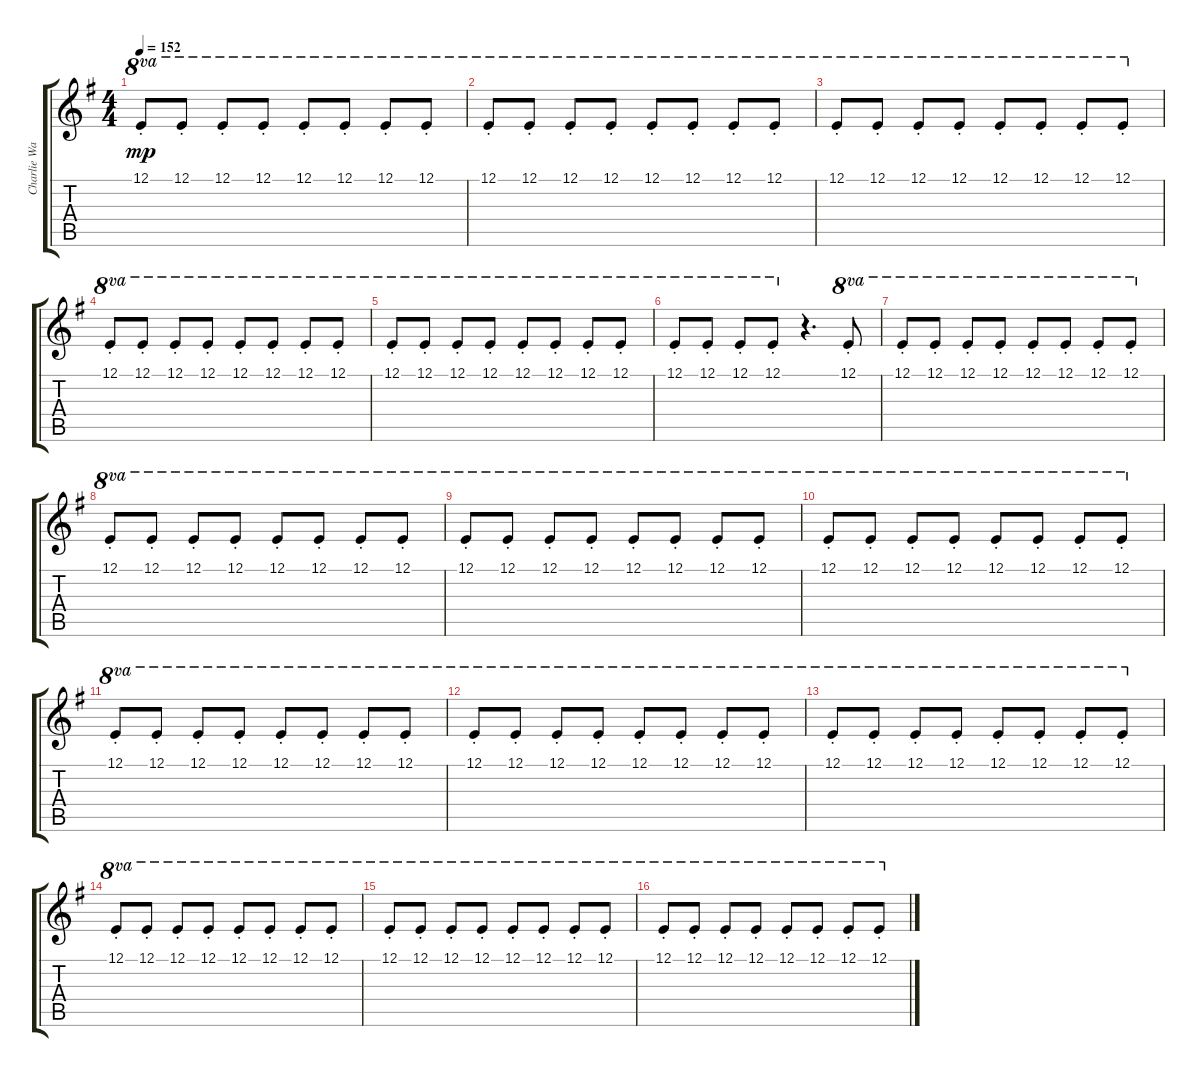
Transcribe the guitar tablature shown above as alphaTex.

\track ("Charlie Watts - Cymbal & Misc Percussion" "Charlie Wa") {instrument reversecymbal}
\staff {score tabs}
\tuning (E4 B3 G3 D3 A2 E2) {hide}
\ts (4 4)
\tempo 152
\clef g2
\ks g
12.1{st}.8{ot 8va dy mp} 12.1{st}.8{ot 8va} 12.1{st}.8{ot 8va} 12.1{st}.8{ot 8va} 12.1{st}.8{ot 8va} 12.1{st}.8{ot 8va} 12.1{st}.8{ot 8va} 12.1{st}.8{ot 8va} |
12.1{st}.8{ot 8va} 12.1{st}.8{ot 8va} 12.1{st}.8{ot 8va} 12.1{st}.8{ot 8va} 12.1{st}.8{ot 8va} 12.1{st}.8{ot 8va} 12.1{st}.8{ot 8va} 12.1{st}.8{ot 8va} |
12.1{st}.8{ot 8va} 12.1{st}.8{ot 8va} 12.1{st}.8{ot 8va} 12.1{st}.8{ot 8va} 12.1{st}.8{ot 8va} 12.1{st}.8{ot 8va} 12.1{st}.8{ot 8va} 12.1{st}.8{ot 8va} |
12.1{st}.8{ot 8va} 12.1{st}.8{ot 8va} 12.1{st}.8{ot 8va} 12.1{st}.8{ot 8va} 12.1{st}.8{ot 8va} 12.1{st}.8{ot 8va} 12.1{st}.8{ot 8va} 12.1{st}.8{ot 8va} |
12.1{st}.8{ot 8va} 12.1{st}.8{ot 8va} 12.1{st}.8{ot 8va} 12.1{st}.8{ot 8va} 12.1{st}.8{ot 8va} 12.1{st}.8{ot 8va} 12.1{st}.8{ot 8va} 12.1{st}.8{ot 8va} |
12.1{st}.8{ot 8va} 12.1{st}.8{ot 8va} 12.1{st}.8{ot 8va} 12.1{st}.8{ot 8va} r.4{d} 12.1{st}.8{ot 8va} |
12.1{st}.8{ot 8va} 12.1{st}.8{ot 8va} 12.1{st}.8{ot 8va} 12.1{st}.8{ot 8va} 12.1{st}.8{ot 8va} 12.1{st}.8{ot 8va} 12.1{st}.8{ot 8va} 12.1{st}.8{ot 8va} |
12.1{st}.8{ot 8va} 12.1{st}.8{ot 8va} 12.1{st}.8{ot 8va} 12.1{st}.8{ot 8va} 12.1{st}.8{ot 8va} 12.1{st}.8{ot 8va} 12.1{st}.8{ot 8va} 12.1{st}.8{ot 8va} |
12.1{st}.8{ot 8va} 12.1{st}.8{ot 8va} 12.1{st}.8{ot 8va} 12.1{st}.8{ot 8va} 12.1{st}.8{ot 8va} 12.1{st}.8{ot 8va} 12.1{st}.8{ot 8va} 12.1{st}.8{ot 8va} |
12.1{st}.8{ot 8va} 12.1{st}.8{ot 8va} 12.1{st}.8{ot 8va} 12.1{st}.8{ot 8va} 12.1{st}.8{ot 8va} 12.1{st}.8{ot 8va} 12.1{st}.8{ot 8va} 12.1{st}.8{ot 8va} |
12.1{st}.8{ot 8va} 12.1{st}.8{ot 8va} 12.1{st}.8{ot 8va} 12.1{st}.8{ot 8va} 12.1{st}.8{ot 8va} 12.1{st}.8{ot 8va} 12.1{st}.8{ot 8va} 12.1{st}.8{ot 8va} |
12.1{st}.8{ot 8va} 12.1{st}.8{ot 8va} 12.1{st}.8{ot 8va} 12.1{st}.8{ot 8va} 12.1{st}.8{ot 8va} 12.1{st}.8{ot 8va} 12.1{st}.8{ot 8va} 12.1{st}.8{ot 8va} |
12.1{st}.8{ot 8va} 12.1{st}.8{ot 8va} 12.1{st}.8{ot 8va} 12.1{st}.8{ot 8va} 12.1{st}.8{ot 8va} 12.1{st}.8{ot 8va} 12.1{st}.8{ot 8va} 12.1{st}.8{ot 8va} |
12.1{st}.8{ot 8va} 12.1{st}.8{ot 8va} 12.1{st}.8{ot 8va} 12.1{st}.8{ot 8va} 12.1{st}.8{ot 8va} 12.1{st}.8{ot 8va} 12.1{st}.8{ot 8va} 12.1{st}.8{ot 8va} |
12.1{st}.8{ot 8va} 12.1{st}.8{ot 8va} 12.1{st}.8{ot 8va} 12.1{st}.8{ot 8va} 12.1{st}.8{ot 8va} 12.1{st}.8{ot 8va} 12.1{st}.8{ot 8va} 12.1{st}.8{ot 8va} |
12.1{st}.8{ot 8va} 12.1{st}.8{ot 8va} 12.1{st}.8{ot 8va} 12.1{st}.8{ot 8va} 12.1{st}.8{ot 8va} 12.1{st}.8{ot 8va} 12.1{st}.8{ot 8va} 12.1{st}.8{ot 8va}
